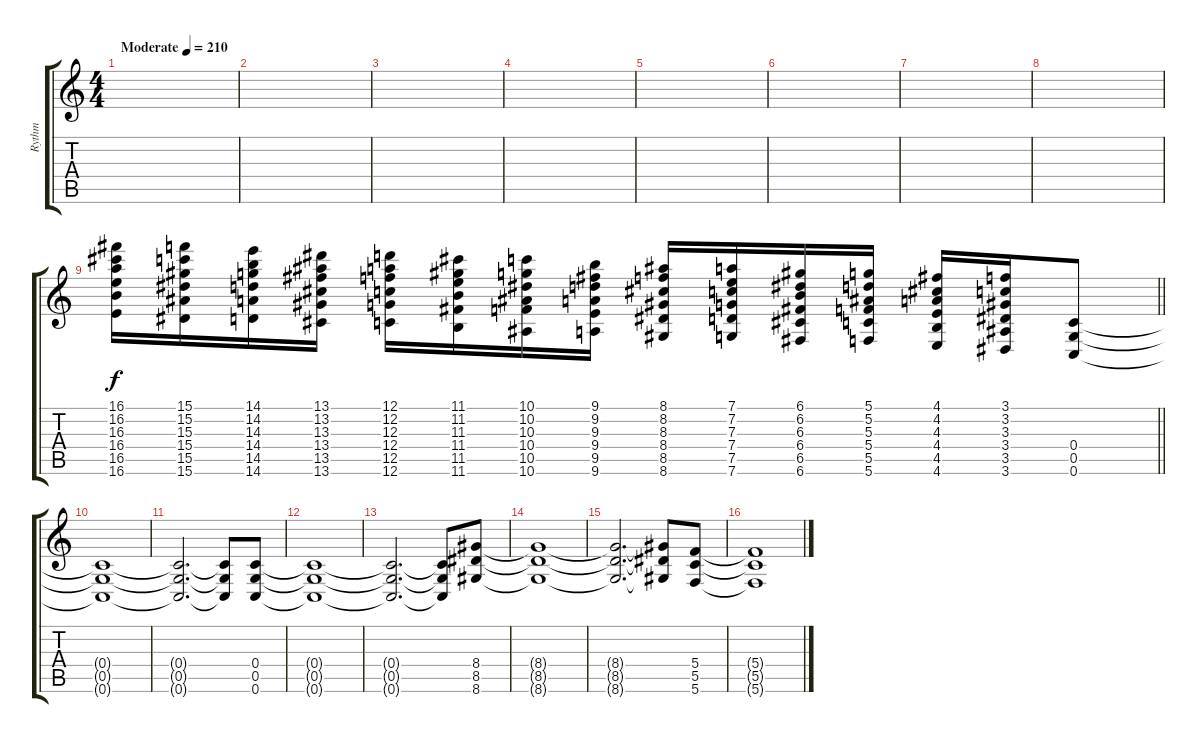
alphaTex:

\track ("Rythm" "Rythm") {instrument distortionguitar}
\staff {score tabs}
\tuning (D4 A3 F3 C3 G2 C2) {hide}
\ts (4 4)
\tempo (210 "Moderate")
\clef g2
\ks c
|
|
|
|
|
|
|
|
\barLineRight lightlight
(16.1 16.2 16.3 16.4 16.5 16.6).16{volume 8 instrument guitarfretnoise} (15.1 15.2 15.3 15.4 15.5 15.6).16 (14.1 14.2 14.3 14.4 14.5 14.6).16 (13.1 13.2 13.3 13.4 13.5 13.6).16 (12.1 12.2 12.3 12.4 12.5 12.6).16 (11.1 11.2 11.3 11.4 11.5 11.6).16 (10.1 10.2 10.3 10.4 10.5 10.6).16 (9.1 9.2 9.3 9.4 9.5 9.6).16 (8.1 8.2 8.3 8.4 8.5 8.6).16 (7.1 7.2 7.3 7.4 7.5 7.6).16 (6.1 6.2 6.3 6.4 6.5 6.6).16 (5.1 5.2 5.3 5.4 5.5 5.6).16 (4.1 4.2 4.3 4.4 4.5 4.6).16 (3.1 3.2 3.3 3.4 3.5 3.6).16 (0.4 0.5 0.6).8{dy f instrument distortionguitar} |
\section ("" "")
(0.4{t} 0.5{t} 0.6{t}).1 |
(0.4{t} 0.5{t} 0.6{t}).2{d} (0.4{t} 0.5{t} 0.6{t}).8 (0.4 0.5 0.6).8 |
(0.4{t} 0.5{t} 0.6{t}).1 |
(0.4{t} 0.5{t} 0.6{t}).2{d} (0.4{t} 0.5{t} 0.6{t}).8 (8.4 8.5 8.6).8 |
(8.4{t} 8.5{t} 8.6{t}).1 |
(8.4{t} 8.5{t} 8.6{t}).2{d} (8.4{t} 8.5{t} 8.6{t}).8 (5.4 5.5 5.6).8 |
(5.4{t} 5.5{t} 5.6{t}).1
